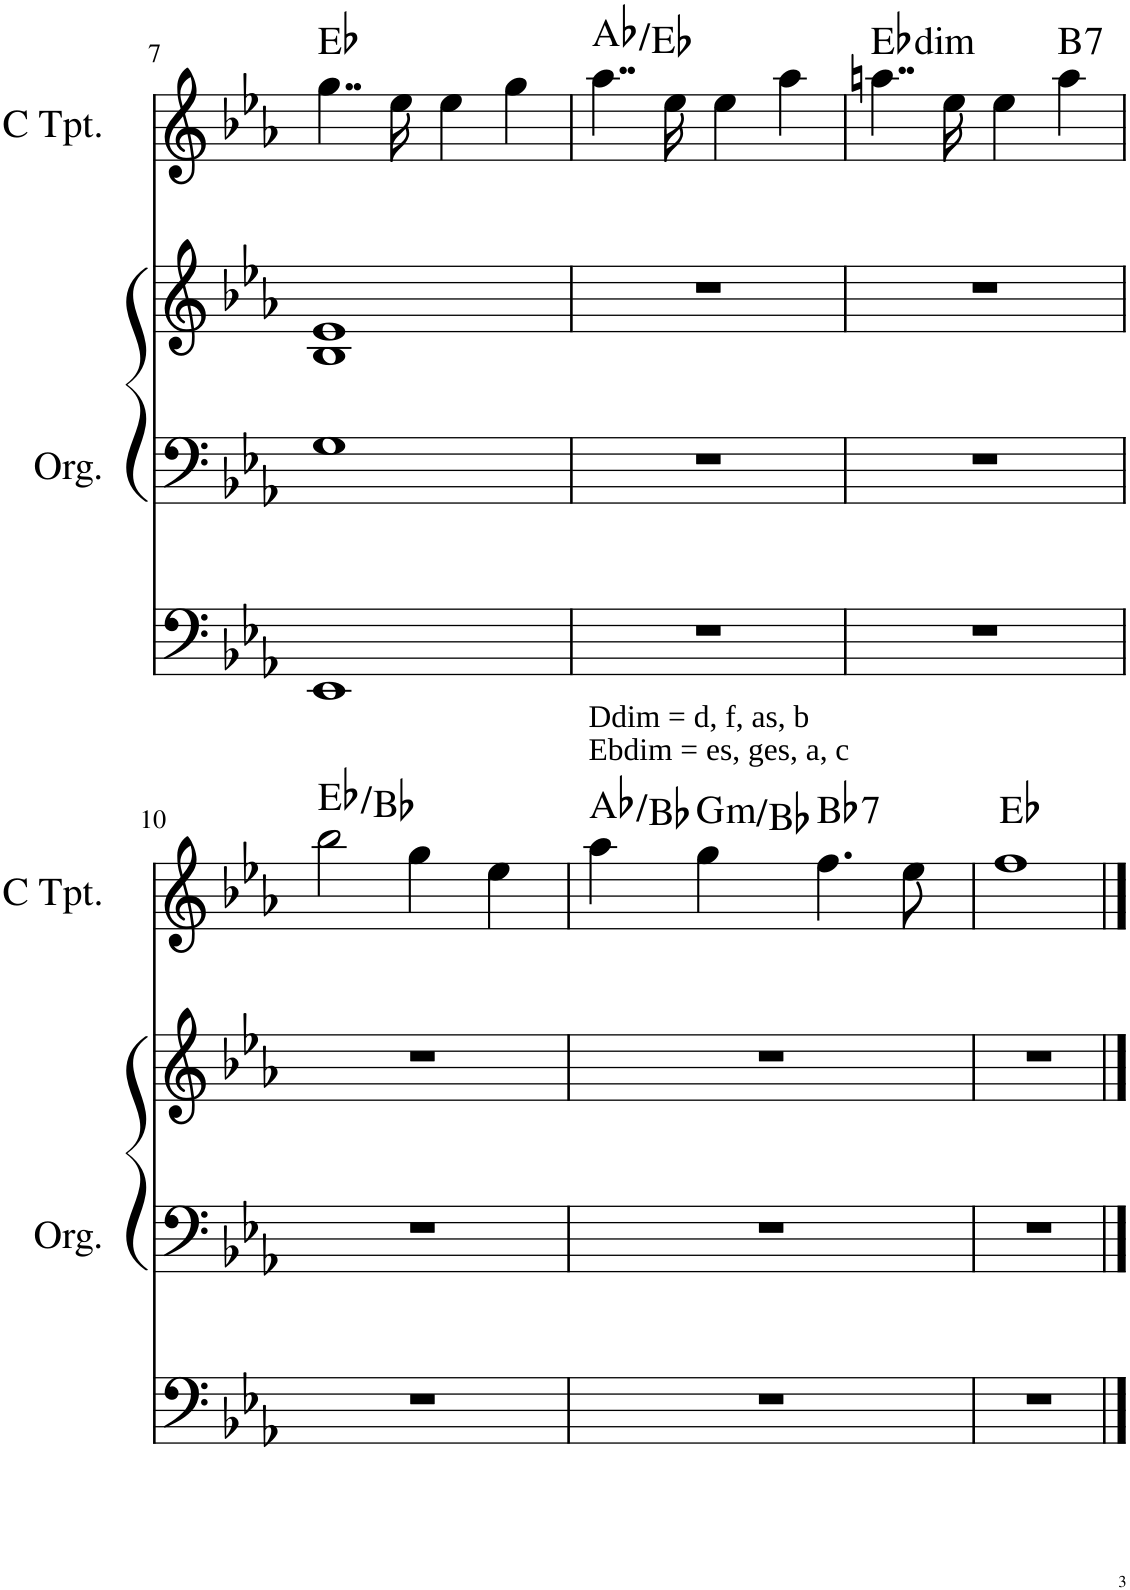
**kern	**kern	**kern	**kern	**harte
*part2	*part2	*part2	*part1	*part1
*staff4	*staff3	*staff2	*staff1	*
*I"Orgel	*	*	*I"Trompet in C	*
*I'Org.	*	*	*	*
!!LO:PB:g=z
*clefF4	*clefF4	*clefG2	*clefG2	*
*	*	*	*Trd1c2	*
*k[b-e-a-]	*k[b-e-a-]	*k[b-e-a-]	*k[b-e-a-]	*
*M4/4	*M4/4	*M4/4	*M4/4	*
=7	=7	=7	=7	=7
1EE-	1G	1B- 1e-	4..gg\	Eb:maj
.	.	.	16ee-\	.
.	.	.	4ee-\	.
.	.	.	4gg\	.
=8	=8	=8	=8	=8
1r	1r	1r	4..aa-\	Ab:maj/5
.	.	.	16ee-\	.
.	.	.	4ee-\	.
.	.	.	4aa-\	.
=9	=9	=9	=9	=9
!	!	!	!	!LO:H:kt=dim
1r	1r	1r	4..aan\	Eb:dim
.	.	.	16ee-\	.
.	.	.	4ee-\	.
!	!	!	!	!LO:H:kt=7
.	.	.	4aa\	B:7
!!LO:LB:g=z
=10	=10	=10	=10	=10
1r	1r	1r	2bb-\	Eb:maj/5
.	.	.	4gg\	.
.	.	.	4ee-\	.
=11	=11	=11	=11	=11
!	!	!	!LO:TX:a:t=Ddim = d, f, as, b	!
!	!	!	!LO:TX:a:t=Ebdim = es, ges, a, c	!
1r	1r	1r	4aa-\	Ab:maj/2
!	!	!	!	!LO:H:kt=m
.	.	.	4gg\	G:min/b3
!	!	!	!	!LO:H:kt=7
.	.	.	4.ff\	Bb:7
.	.	.	8ee-\	.
=12	=12	=12	=12	=12
1r	1r	1r	1ff	Eb:maj
==	==	==	==	==
*-	*-	*-	*-	*-
